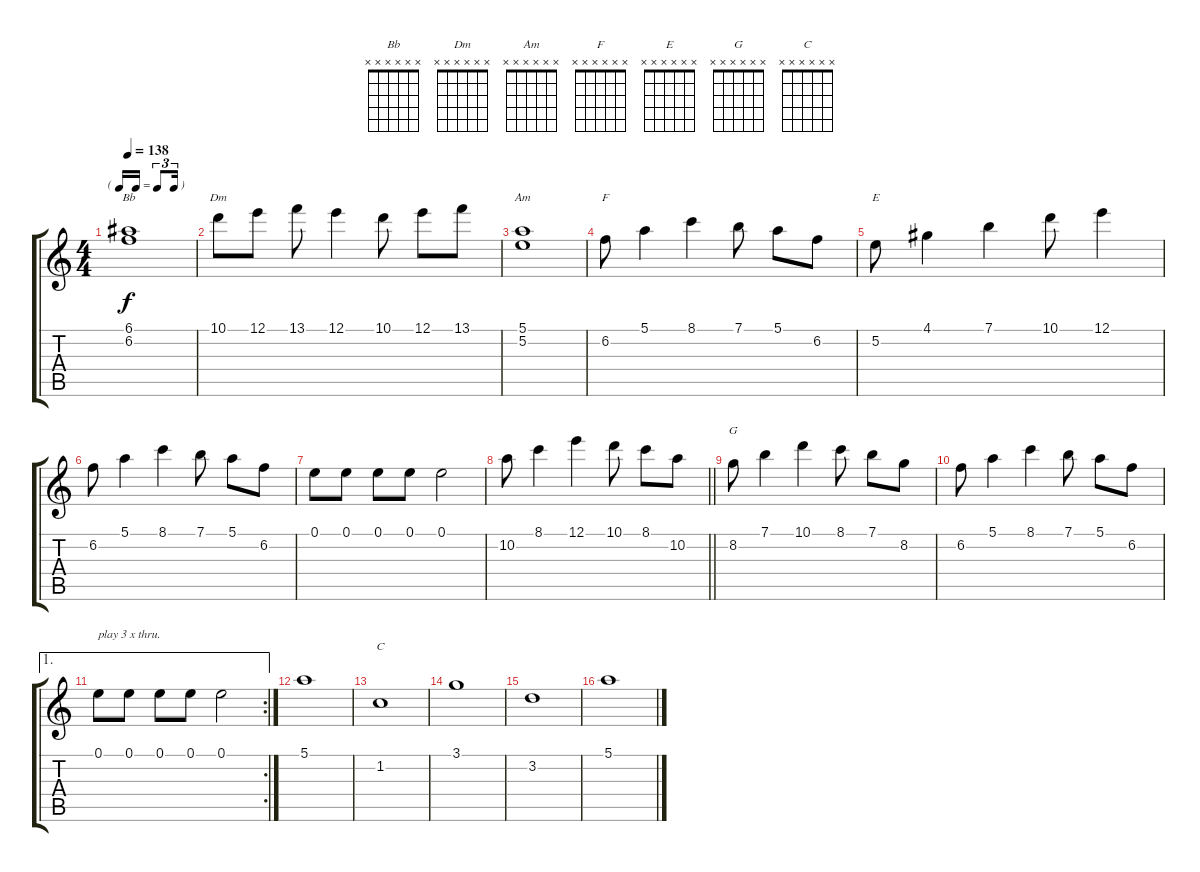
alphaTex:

\track "" {instrument acousticguitarsteel}
\staff {score tabs}
\tuning (E4 B3 G3 D3 A2 E2) {hide}
\chord ("Bb" x x x x x x)
\chord ("Dm" x x x x x x)
\chord ("Am" x x x x x x)
\chord ("F" x x x x x x)
\chord ("E" x x x x x x)
\chord ("G" x x x x x x)
\chord ("C" x x x x x x)
\ts (4 4)
\tf triplet16th
\tempo 138
\clef g2
\ks c
(6.1 6.2).1{ch "Bb" dy f} |
10.1.8{ch "Dm"} 12.1.8 13.1.8 12.1.4 10.1.8 12.1.8 13.1.8 |
(5.1 5.2).1{ch "Am"} |
6.2.8{ch "F"} 5.1.4 8.1.4 7.1.8 5.1.8 6.2.8 |
5.2.8{ch "E"} 4.1.4 7.1.4 10.1.8 12.1.4 |
6.2.8 5.1.4 8.1.4 7.1.8 5.1.8 6.2.8 |
0.1.8 0.1.8 0.1.8 0.1.8 0.1.2 |
\barLineRight lightlight
10.2.8 8.1.4 12.1.4 10.1.8 8.1.8 10.2.8 |
8.2.8{ch "G"} 7.1.4 10.1.4 8.1.8 7.1.8 8.2.8 |
6.2.8 5.1.4 8.1.4 7.1.8 5.1.8 6.2.8 |
\ae 1
\rc 2
0.1.8{txt "play 3 x thru."} 0.1.8 0.1.8 0.1.8 0.1.2 |
5.1.1 |
1.2.1{ch "C"} |
3.1.1 |
3.2.1 |
5.1.1
